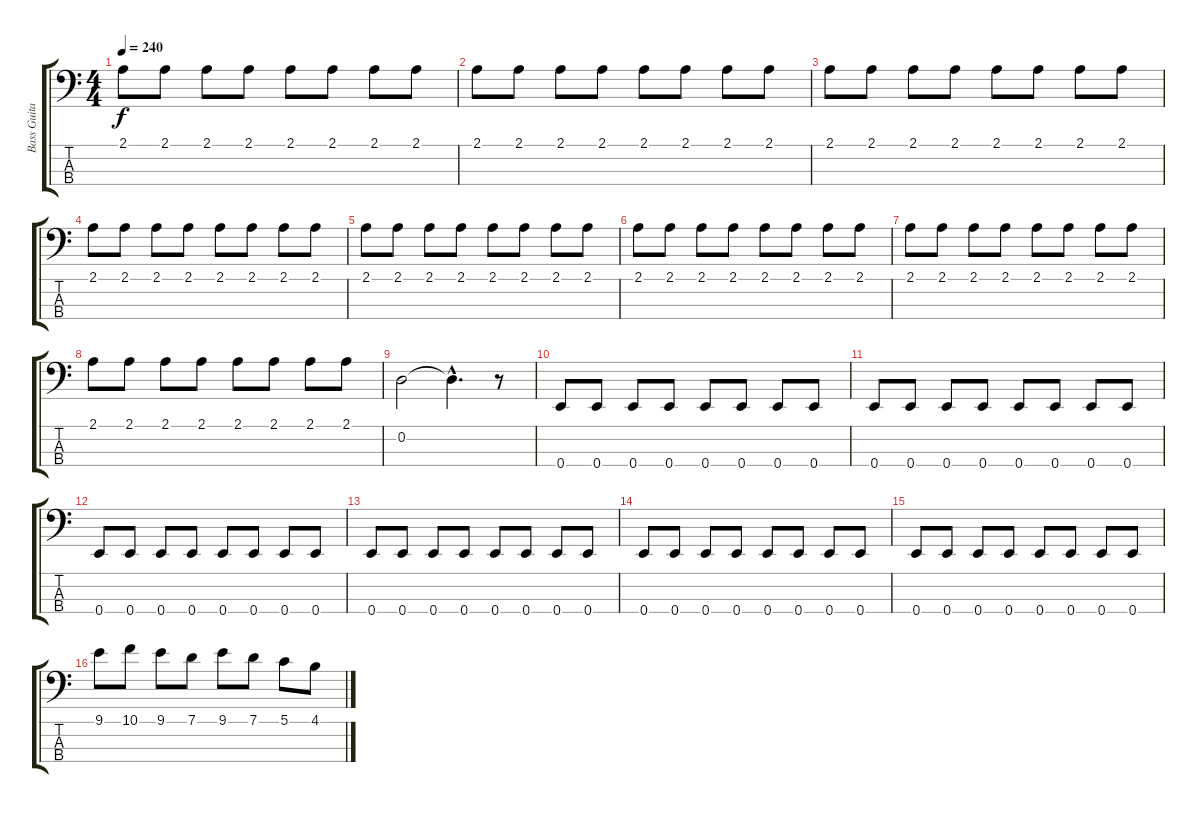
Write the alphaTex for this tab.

\track ("Bass Guitar" "Bass Guita") {instrument electricbassfinger}
\staff {score tabs}
\tuning (G2 D2 A1 E1) {hide}
\ts (4 4)
\tempo 240
\clef f4
\ks c
2.1.8{dy f} 2.1.8 2.1.8 2.1.8 2.1.8 2.1.8 2.1.8 2.1.8 |
2.1.8 2.1.8 2.1.8 2.1.8 2.1.8 2.1.8 2.1.8 2.1.8 |
2.1.8 2.1.8 2.1.8 2.1.8 2.1.8 2.1.8 2.1.8 2.1.8 |
2.1.8 2.1.8 2.1.8 2.1.8 2.1.8 2.1.8 2.1.8 2.1.8 |
2.1.8 2.1.8 2.1.8 2.1.8 2.1.8 2.1.8 2.1.8 2.1.8 |
2.1.8 2.1.8 2.1.8 2.1.8 2.1.8 2.1.8 2.1.8 2.1.8 |
2.1.8 2.1.8 2.1.8 2.1.8 2.1.8 2.1.8 2.1.8 2.1.8 |
2.1.8 2.1.8 2.1.8 2.1.8 2.1.8 2.1.8 2.1.8 2.1.8 |
0.2.2 0.2{hac t}.4{d} r.8 |
0.4.8 0.4.8 0.4.8 0.4.8 0.4.8 0.4.8 0.4.8 0.4.8 |
0.4.8 0.4.8 0.4.8 0.4.8 0.4.8 0.4.8 0.4.8 0.4.8 |
0.4.8 0.4.8 0.4.8 0.4.8 0.4.8 0.4.8 0.4.8 0.4.8 |
0.4.8 0.4.8 0.4.8 0.4.8 0.4.8 0.4.8 0.4.8 0.4.8 |
0.4.8 0.4.8 0.4.8 0.4.8 0.4.8 0.4.8 0.4.8 0.4.8 |
0.4.8 0.4.8 0.4.8 0.4.8 0.4.8 0.4.8 0.4.8 0.4.8 |
9.1.8 10.1.8 9.1.8 7.1.8 9.1.8 7.1.8 5.1.8 4.1.8
